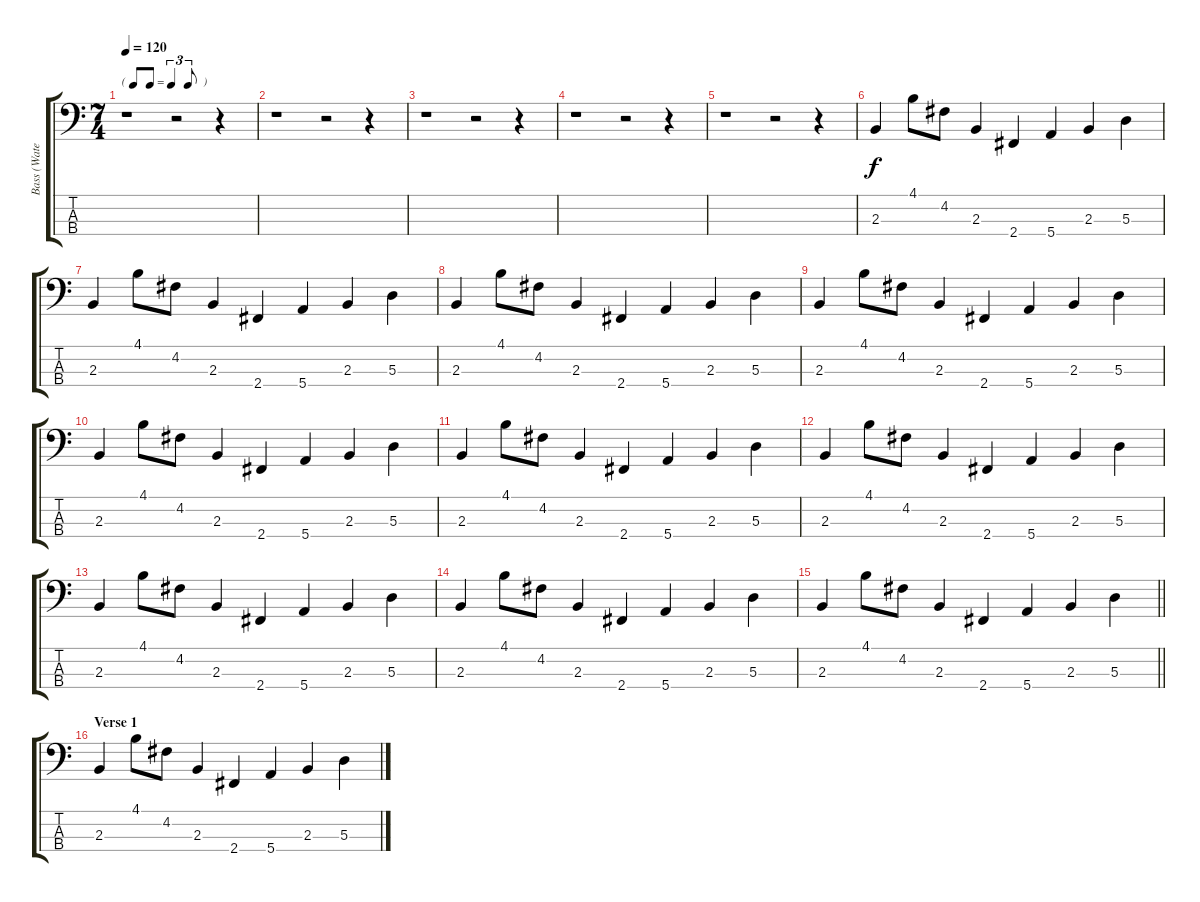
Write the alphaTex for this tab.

\track ("Bass (Waters)" "Bass (Wate") {instrument electricbassfinger}
\staff {score tabs}
\tuning (G2 D2 A1 E1) {hide}
\ts (7 4)
\tf triplet8th
\tempo 120
\clef f4
\ks c
r.1{dy f instrument electricbassfinger} r.2 r.4 |
r.1 r.2 r.4 |
r.1 r.2 r.4 |
r.1 r.2 r.4 |
r.1 r.2 r.4 |
2.3.4 4.1.8 4.2.8 2.3.4 2.4.4 5.4.4 2.3.4 5.3.4 |
2.3.4 4.1.8 4.2.8 2.3.4 2.4.4 5.4.4 2.3.4 5.3.4 |
2.3.4 4.1.8 4.2.8 2.3.4 2.4.4 5.4.4 2.3.4 5.3.4 |
2.3.4 4.1.8 4.2.8 2.3.4 2.4.4 5.4.4 2.3.4 5.3.4 |
2.3.4 4.1.8 4.2.8 2.3.4 2.4.4 5.4.4 2.3.4 5.3.4 |
2.3.4 4.1.8 4.2.8 2.3.4 2.4.4 5.4.4 2.3.4 5.3.4 |
2.3.4 4.1.8 4.2.8 2.3.4 2.4.4 5.4.4 2.3.4 5.3.4 |
2.3.4 4.1.8 4.2.8 2.3.4 2.4.4 5.4.4 2.3.4 5.3.4 |
2.3.4 4.1.8 4.2.8 2.3.4 2.4.4 5.4.4 2.3.4 5.3.4 |
\barLineRight lightlight
2.3.4 4.1.8 4.2.8 2.3.4 2.4.4 5.4.4 2.3.4 5.3.4 |
\section ("" "Verse 1")
2.3.4 4.1.8 4.2.8 2.3.4 2.4.4 5.4.4 2.3.4 5.3.4
